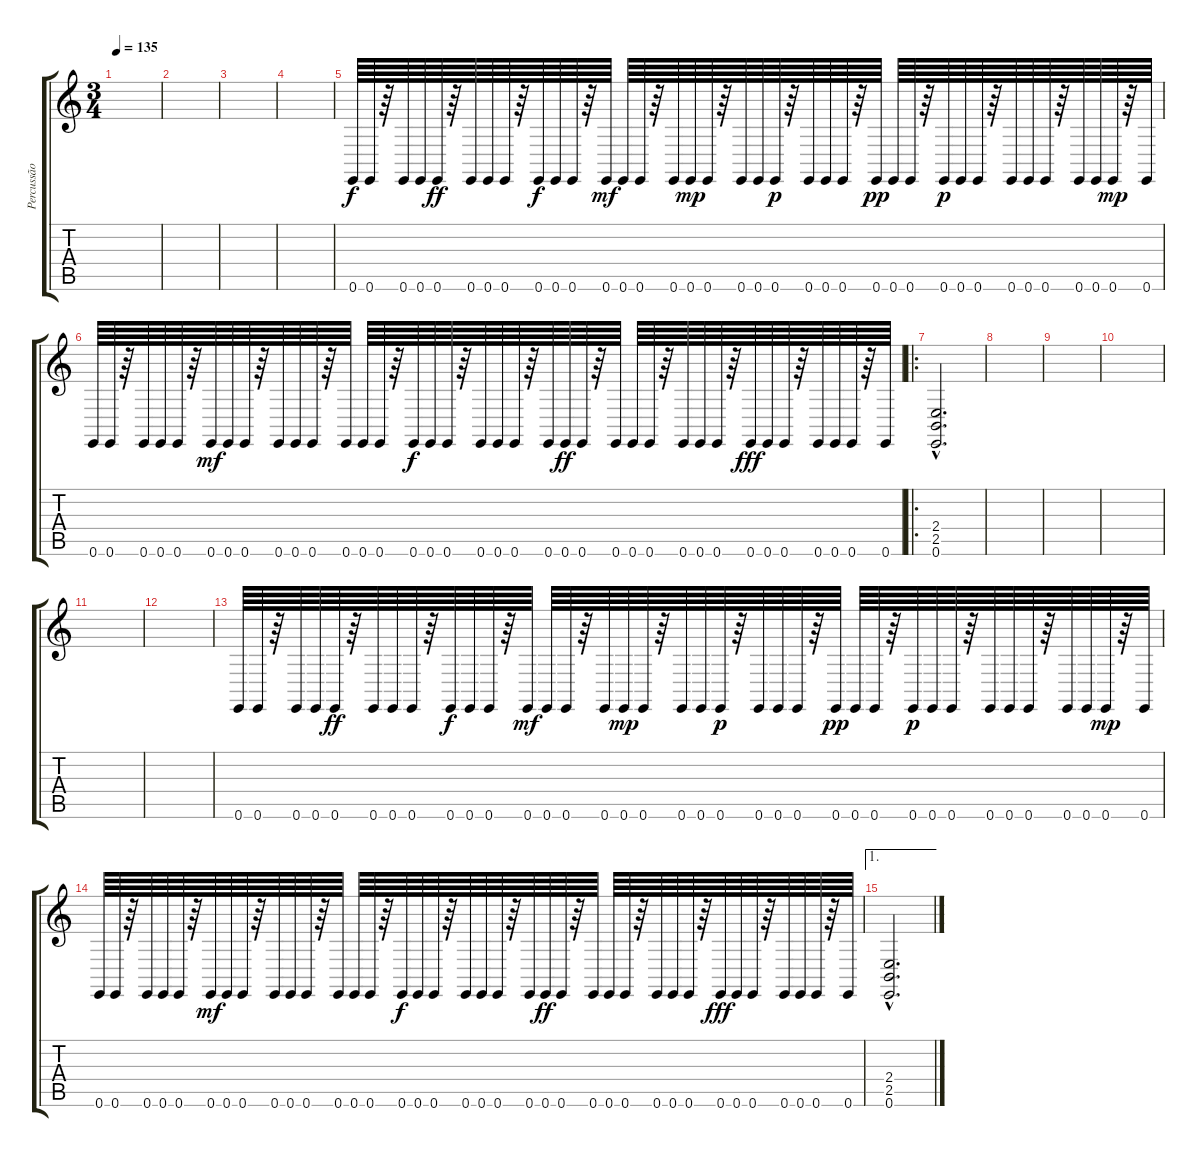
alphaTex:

\track ("Percussão" "Percussão") {instrument timpani}
\staff {score tabs}
\tuning (E4 B3 G3 D3 A2 E2) {hide}
\ts (3 4)
\tempo 135
\clef g2
\ks c
|
|
|
|
0.6.64 0.6.64 r.64 0.6.64 0.6.64 0.6.64{dy ff} r.64 0.6.64 0.6.64 0.6.64 r.64 0.6.64{dy f} 0.6.64 0.6.64 r.64 0.6.64{dy mf} 0.6.64 0.6.64 r.64 0.6.64 0.6.64{dy mp} 0.6.64 r.64 0.6.64 0.6.64 0.6.64{dy p} r.64 0.6.64 0.6.64 0.6.64 r.64 0.6.64{dy pp} 0.6.64 0.6.64 r.64 0.6.64{dy p} 0.6.64 0.6.64 r.64 0.6.64 0.6.64 0.6.64 r.64 0.6.64 0.6.64 0.6.64{dy mp} r.64 0.6.64 |
0.6.64 0.6.64 r.64 0.6.64 0.6.64 0.6.64 r.64 0.6.64{dy mf} 0.6.64 0.6.64 r.64 0.6.64 0.6.64 0.6.64 r.64 0.6.64 0.6.64 0.6.64 r.64 0.6.64{dy f} 0.6.64 0.6.64 r.64 0.6.64 0.6.64 0.6.64 r.64 0.6.64 0.6.64{dy ff} 0.6.64 r.64 0.6.64 0.6.64 0.6.64 r.64 0.6.64 0.6.64 0.6.64 r.64 0.6.64{dy fff} 0.6.64 0.6.64 r.64 0.6.64 0.6.64 0.6.64 r.64 0.6.64 |
\ro
(2.4{hac} 2.5{hac} 0.6{hac}).2{d} |
|
|
|
|
|
0.6.64 0.6.64 r.64 0.6.64 0.6.64 0.6.64{dy ff} r.64 0.6.64 0.6.64 0.6.64 r.64 0.6.64{dy f} 0.6.64 0.6.64 r.64 0.6.64{dy mf} 0.6.64 0.6.64 r.64 0.6.64 0.6.64{dy mp} 0.6.64 r.64 0.6.64 0.6.64 0.6.64{dy p} r.64 0.6.64 0.6.64 0.6.64 r.64 0.6.64{dy pp} 0.6.64 0.6.64 r.64 0.6.64{dy p} 0.6.64 0.6.64 r.64 0.6.64 0.6.64 0.6.64 r.64 0.6.64 0.6.64 0.6.64{dy mp} r.64 0.6.64 |
0.6.64 0.6.64 r.64 0.6.64 0.6.64 0.6.64 r.64 0.6.64{dy mf} 0.6.64 0.6.64 r.64 0.6.64 0.6.64 0.6.64 r.64 0.6.64 0.6.64 0.6.64 r.64 0.6.64{dy f} 0.6.64 0.6.64 r.64 0.6.64 0.6.64 0.6.64 r.64 0.6.64 0.6.64{dy ff} 0.6.64 r.64 0.6.64 0.6.64 0.6.64 r.64 0.6.64 0.6.64 0.6.64 r.64 0.6.64{dy fff} 0.6.64 0.6.64 r.64 0.6.64 0.6.64 0.6.64 r.64 0.6.64 |
\ae 1
(2.4{hac} 2.5{hac} 0.6{hac}).2{d}
